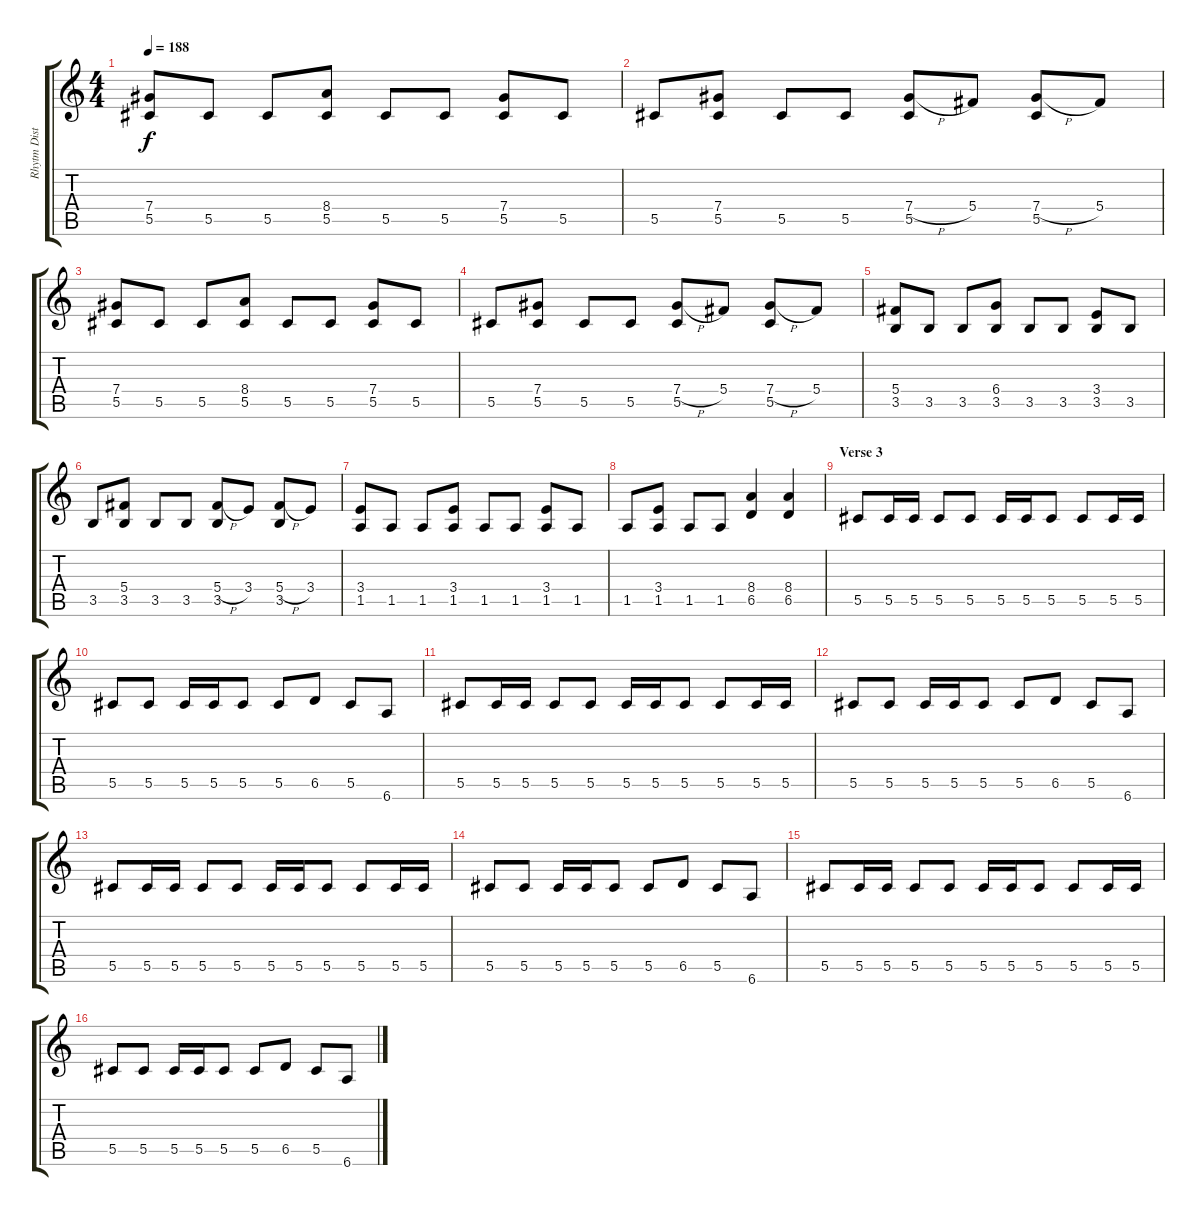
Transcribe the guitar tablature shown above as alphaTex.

\track ("Rhytm Distortion" "Rhytm Dist") {instrument overdrivenguitar}
\staff {score tabs}
\tuning (Eb4 Bb3 Gb3 Db3 Ab2 Eb2) {hide}
\ts (4 4)
\tempo 188
\clef g2
\ks c
(7.4 5.5).8{dy f} 5.5.8 5.5.8 (8.4 5.5).8 5.5.8 5.5.8 (7.4 5.5).8 5.5.8 |
5.5.8 (7.4 5.5).8 5.5.8 5.5.8 (7.4{h} 5.5).8 5.4.8 (7.4{h} 5.5).8 5.4.8 |
(7.4 5.5).8 5.5.8 5.5.8 (8.4 5.5).8 5.5.8 5.5.8 (7.4 5.5).8 5.5.8 |
5.5.8 (7.4 5.5).8 5.5.8 5.5.8 (7.4{h} 5.5).8 5.4.8 (7.4{h} 5.5).8 5.4.8 |
(5.4 3.5).8 3.5.8 3.5.8 (6.4 3.5).8 3.5.8 3.5.8 (3.4 3.5).8 3.5.8 |
3.5.8 (5.4 3.5).8 3.5.8 3.5.8 (5.4{h} 3.5).8 3.4.8 (5.4{h} 3.5).8 3.4.8 |
(3.4 1.5).8 1.5.8 1.5.8 (3.4 1.5).8 1.5.8 1.5.8 (3.4 1.5).8 1.5.8 |
1.5.8 (3.4 1.5).8 1.5.8 1.5.8 (8.4 6.5).4 (8.4 6.5).4 |
\section ("" "Verse 3")
5.5.8 5.5.16 5.5.16 5.5.8 5.5.8 5.5.16 5.5.16 5.5.8 5.5.8 5.5.16 5.5.16 |
5.5.8 5.5.8 5.5.16 5.5.16 5.5.8 5.5.8 6.5.8 5.5.8 6.6.8 |
5.5.8 5.5.16 5.5.16 5.5.8 5.5.8 5.5.16 5.5.16 5.5.8 5.5.8 5.5.16 5.5.16 |
5.5.8 5.5.8 5.5.16 5.5.16 5.5.8 5.5.8 6.5.8 5.5.8 6.6.8 |
5.5.8 5.5.16 5.5.16 5.5.8 5.5.8 5.5.16 5.5.16 5.5.8 5.5.8 5.5.16 5.5.16 |
5.5.8 5.5.8 5.5.16 5.5.16 5.5.8 5.5.8 6.5.8 5.5.8 6.6.8 |
5.5.8 5.5.16 5.5.16 5.5.8 5.5.8 5.5.16 5.5.16 5.5.8 5.5.8 5.5.16 5.5.16 |
5.5.8 5.5.8 5.5.16 5.5.16 5.5.8 5.5.8 6.5.8 5.5.8 6.6.8
